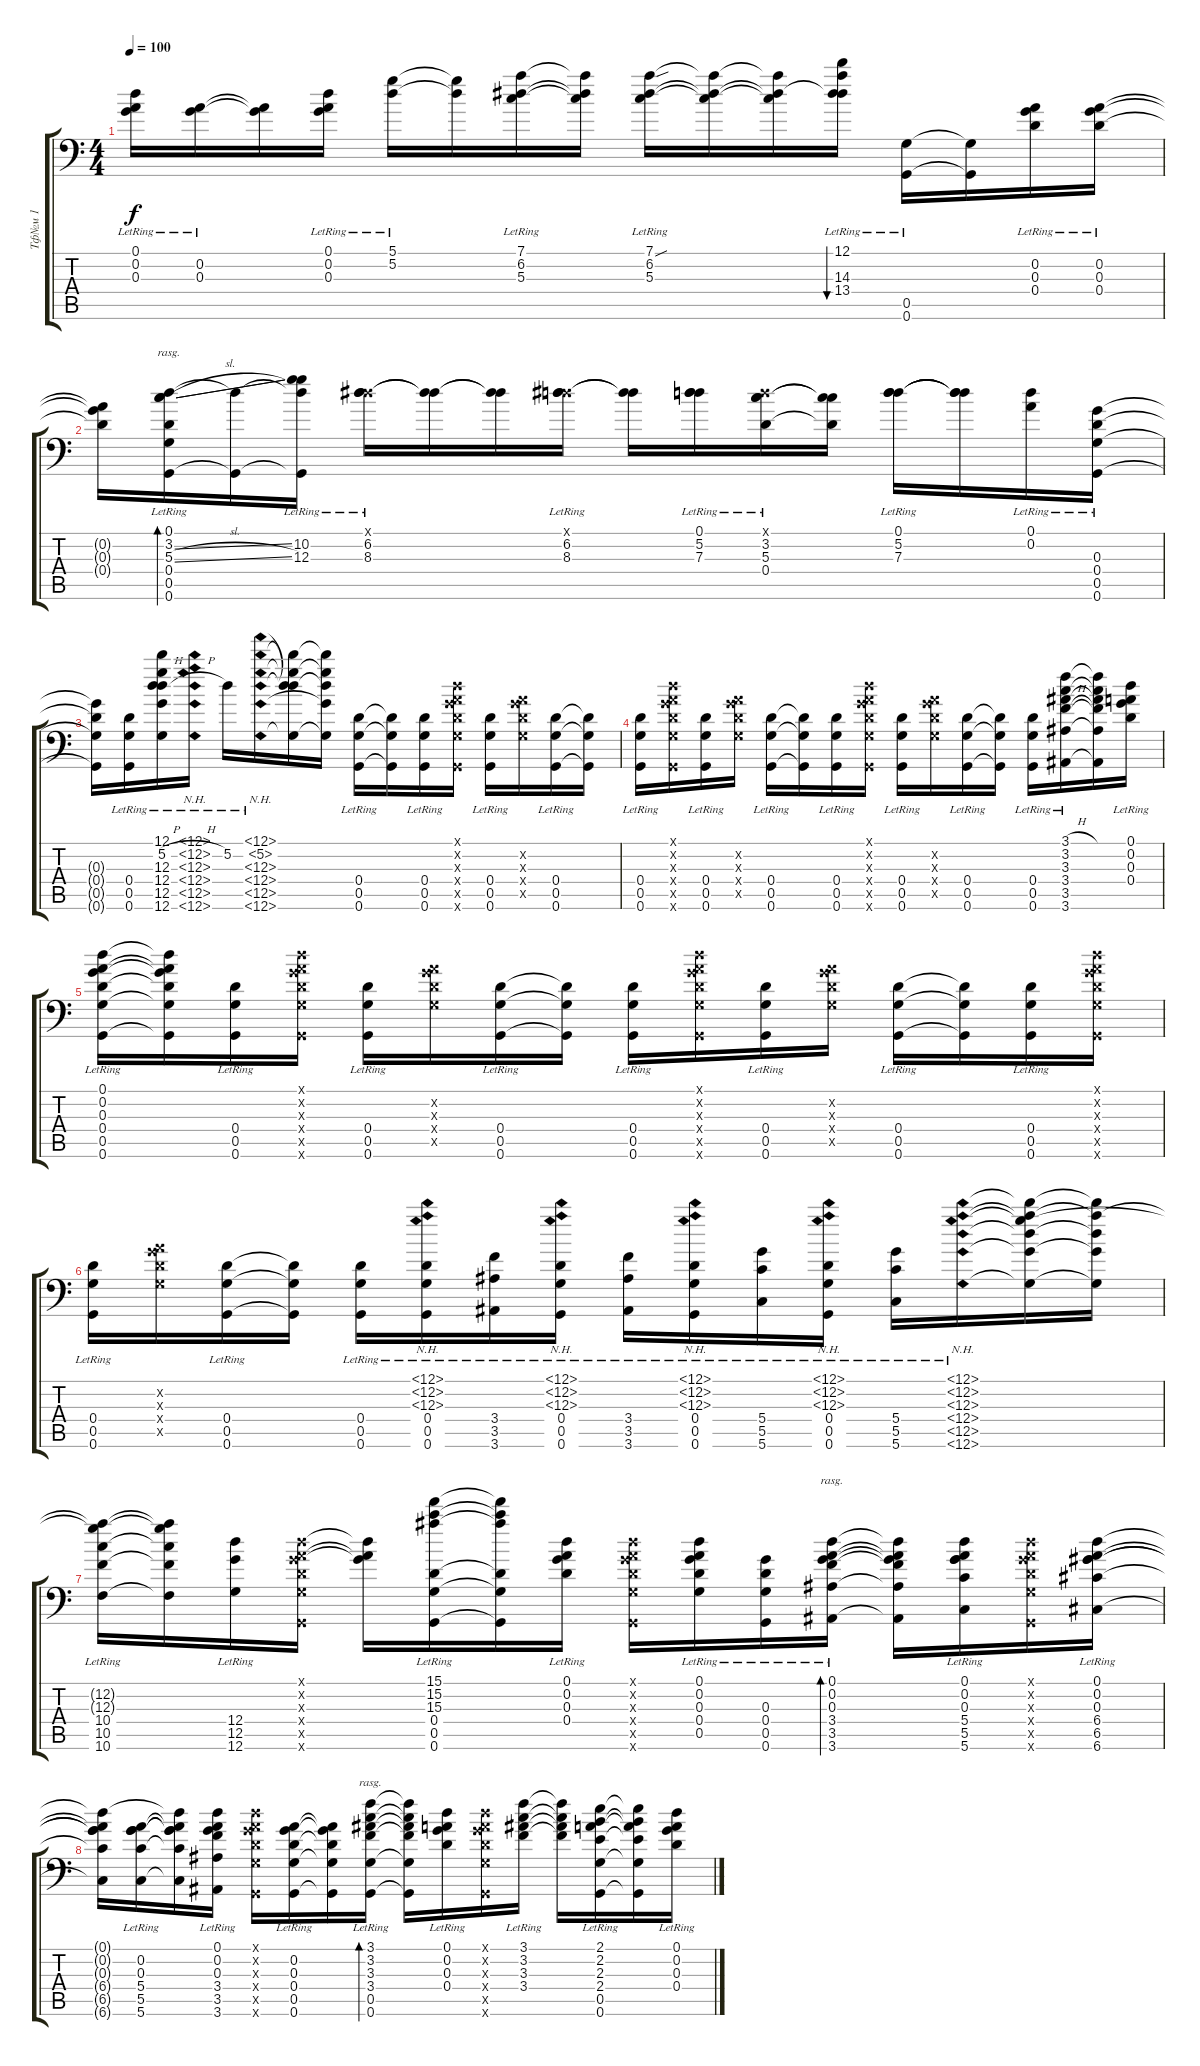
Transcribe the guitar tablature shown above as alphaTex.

\track ("Тф№м 1" "Тф№м 1") {instrument acousticguitarsteel}
\staff {score tabs}
\tuning (D4 A3 G3 D3 G2 G1) {hide}
\ts (4 4)
\tempo 100
\clef f4
\ks c
(0.1{lr} 0.2{lr} 0.3{lr}).16{dy f} (0.2{lr} 0.3{lr}).16 (0.2{t} 0.3{t}).16 (0.1{lr} 0.2{lr} 0.3{lr}).16 (5.1{lr} 5.2{lr}).16 (5.1{t} 5.2{t}).16 (7.1{lr} 6.2{lr} 5.3{lr}).16 (7.1{t} 6.2{t} 5.3{t}).16 (7.1{sou lr} 6.2{lr} 5.3{lr}).16 (7.1{t} 6.2{t} 5.3{t}).16 (7.1{t} 6.2{t} 5.3{t}).16 (12.1{lr} 6.2{t} 14.3{lr} 13.4{lr}).16{bu 60} (0.5{lr} 0.6{lr}).16 (0.5{t} 0.6{t}).16 (0.2{lr} 0.3{lr} 0.4{lr}).16 (0.2{lr} 0.3{lr} 0.4{lr}).16 |
(0.2{t} 0.3{t} 0.4{t}).16 (0.1{lr} 3.2{sl lr} 5.3{sl lr} 0.4{lr} 0.5{lr} 0.6{lr}).16{bd 60 rasg ii} (0.1{t} 0.6{t}).16 (0.1{t} 10.2{lr} 12.3{lr} 0.6{t}).16 (0.1{x} 6.2{lr} 8.3{lr}).16 (6.2{t} 8.3{t}).16 (6.2{t} 8.3{t}).16 (0.1{x} 6.2{lr} 8.3{lr}).16 (6.2{t} 8.3{t}).16 (0.1{lr} 5.2{lr} 7.3{lr}).16 (0.1{x} 3.2{lr} 5.3{lr} 0.4{lr}).16 (3.2{t} 5.3{t} 0.4{t}).16 (0.1{lr} 5.2{lr} 7.3{lr}).16 (0.1{t} 5.2{t} 7.3{t}).16 (0.1{lr} 0.2{lr}).16 (0.3{lr} 0.4{lr} 0.5{lr} 0.6{lr}).16 |
(0.3{t} 0.4{t} 0.5{t} 0.6{t}).16 (0.4{lr} 0.5{lr} 0.6{lr}).16 (12.1{lr} 5.2{h lr} 12.3{lr} 12.4{lr} 12.5{lr} 12.6{lr}).16 (12.1{nh lr} 0.2{nh h lr} 12.3{nh lr} 12.4{nh lr} 12.5{nh lr} 12.6{nh lr}).16 5.2{lr}.16 (12.1{nh lr} 5.2{nh lr} 12.3{nh lr} 12.4{nh lr} 12.5{nh lr} 12.6{nh lr}).16 (12.1{t} 5.2{t} 12.3{t} 12.4{t} 12.6{t}).16 (12.1{t} 5.2{t} 12.3{t} 12.5{t} 12.6{t}).16 (0.4{lr} 0.5{lr} 0.6{lr}).16 (0.4{t} 0.5{t} 0.6{t}).16 (0.4{lr} 0.5{lr} 0.6{lr}).16 (0.1{x} 0.2{x} 0.3{x} 0.4{x} 0.5{x} 0.6{x}).16 (0.4{lr} 0.5{lr} 0.6{lr}).16 (0.2{x} 0.3{x} 0.4{x} 0.5{x}).16 (0.4{lr} 0.5{lr} 0.6{lr}).16 (0.4{t} 0.5{t} 0.6{t}).16 |
(0.4{lr} 0.5{lr} 0.6{lr}).16 (0.1{x} 0.2{x} 0.3{x} 0.4{x} 0.5{x} 0.6{x}).16 (0.4{lr} 0.5{lr} 0.6{lr}).16 (0.2{x} 0.3{x} 0.4{x} 0.5{x}).16 (0.4{lr} 0.5{lr} 0.6{lr}).16 (0.4{t} 0.5{t} 0.6{t}).16 (0.4{lr} 0.5{lr} 0.6{lr}).16 (0.1{x} 0.2{x} 0.3{x} 0.4{x} 0.5{x} 0.6{x}).16 (0.4{lr} 0.5{lr} 0.6{lr}).16 (0.2{x} 0.3{x} 0.4{x} 0.5{x}).16 (0.4{lr} 0.5{lr} 0.6{lr}).16 (0.4{t} 0.5{t} 0.6{t}).16 (0.4{lr} 0.5{lr} 0.6{lr}).16 (3.1{h lr} 3.2{h lr} 3.3{h lr} 3.4{h lr} 3.5{lr} 3.6{lr}).16 (3.1{t} 3.2{t} 3.3{t} 3.4{t} 3.5{t} 3.6{t}).16 (0.1{lr} 0.2{lr} 0.3{lr} 0.4{lr}).16 |
(0.1{lr} 0.2{lr} 0.3{lr} 0.4{lr} 0.5{lr} 0.6{lr}).16 (0.1{t} 0.2{t} 0.3{t} 0.4{t} 0.5{t} 0.6{t}).16 (0.4{lr} 0.5{lr} 0.6{lr}).16 (0.1{x} 0.2{x} 0.3{x} 0.4{x} 0.5{x} 0.6{x}).16 (0.4{lr} 0.5{lr} 0.6{lr}).16 (0.2{x} 0.3{x} 0.4{x} 0.5{x}).16 (0.4{lr} 0.5{lr} 0.6{lr}).16 (0.4{t} 0.5{t} 0.6{t}).16 (0.4{lr} 0.5{lr} 0.6{lr}).16 (0.1{x} 0.2{x} 0.3{x} 0.4{x} 0.5{x} 0.6{x}).16 (0.4{lr} 0.5{lr} 0.6{lr}).16 (0.2{x} 0.3{x} 0.4{x} 0.5{x}).16 (0.4{lr} 0.5{lr} 0.6{lr}).16 (0.4{t} 0.5{t} 0.6{t}).16 (0.4{lr} 0.5{lr} 0.6{lr}).16 (0.1{x} 0.2{x} 0.3{x} 0.4{x} 0.5{x} 0.6{x}).16 |
(0.4{lr} 0.5{lr} 0.6{lr}).16 (0.2{x} 0.3{x} 0.4{x} 0.5{x}).16 (0.4{lr} 0.5{lr} 0.6{lr}).16 (0.4{t} 0.5{t} 0.6{t}).16 (0.4{lr} 0.5{lr} 0.6{lr}).16 (12.1{nh lr} 12.2{nh lr} 12.3{nh lr} 0.4{lr} 0.5{lr} 0.6{lr}).16 (3.4{lr} 3.5{lr} 3.6{lr}).16 (12.1{nh lr} 12.2{nh lr} 12.3{nh lr} 0.4{lr} 0.5{lr} 0.6{lr}).16 (3.4{lr} 3.5{lr} 3.6{lr}).16 (12.1{nh lr} 12.2{nh lr} 12.3{nh lr} 0.4{lr} 0.5{lr} 0.6{lr}).16 (5.4{lr} 5.5{lr} 5.6{lr}).16 (12.1{nh lr} 12.2{nh lr} 12.3{nh lr} 0.4{lr} 0.5{lr} 0.6{lr}).16 (5.4{lr} 5.5{lr} 5.6{lr}).16 (12.1{nh lr} 12.2{nh lr} 12.3{nh lr} 12.4{nh lr} 12.5{nh lr} 12.6{nh lr}).16 (12.1{t} 12.2{t} 12.3{t} 12.4{t} 12.5{t} 12.6{t}).16 (12.1{t} 12.2{t} 12.4{t} 12.5{t} 12.6{t}).16 |
(12.2{t} 12.3{t} 10.4{lr} 10.5{lr} 10.6{lr}).16 (12.2{t} 12.3{t} 10.4{t} 10.5{t} 10.6{t}).16 (12.4{lr} 12.5{lr} 12.6{lr}).16 (0.1{x} 0.2{x} 0.3{x} 0.4{x} 0.5{x} 0.6{x}).16 (0.1{t} 0.2{t} 0.3{t}).16 (15.1{lr} 15.2{lr} 15.3{lr} 0.4{lr} 0.5{lr} 0.6{lr}).16 (15.1{t} 15.2{t} 15.3{t} 0.4{t} 0.5{t} 0.6{t}).16 (0.1{lr} 0.2{lr} 0.3{lr} 0.4{lr}).16 (0.1{x} 0.2{x} 0.3{x} 0.4{x} 0.5{x} 0.6{x}).16 (0.1{lr} 0.2{lr} 0.3{lr} 0.4{lr} 0.5{lr}).16 (0.3{lr} 0.4{lr} 0.5{lr} 0.6{lr}).16 (0.1{lr} 0.2{lr} 0.3{lr} 3.4{lr} 3.5{lr} 3.6{lr}).16{bd 60 rasg ii} (0.1{t} 0.2{t} 0.3{t} 3.4{t} 3.5{t} 3.6{t}).16 (0.1{lr} 0.2{lr} 0.3{lr} 5.4{lr} 5.5{lr} 5.6{lr}).16 (0.1{x} 0.2{x} 0.3{x} 0.4{x} 0.5{x} 0.6{x}).16 (0.1{lr} 0.2{lr} 0.3{lr} 6.4{lr} 6.5{lr} 6.6{lr}).16 |
(0.1{t} 0.2{t} 0.3{t} 6.4{t} 6.5{t} 6.6{t}).16 (0.2{lr} 0.3{lr} 5.4{lr} 5.5{lr} 5.6{lr}).16 (0.1{t} 0.2{t} 0.3{t} 5.4{t} 5.5{t} 5.6{t}).16 (0.1{lr} 0.2{lr} 0.3{lr} 3.4{lr} 3.5{lr} 3.6{lr}).16 (0.1{x} 0.2{x} 0.3{x} 0.4{x} 0.5{x} 0.6{x}).16 (0.2{lr} 0.3{lr} 0.4{lr} 0.5{lr} 0.6{lr}).16 (0.2{t} 0.3{t} 0.4{t} 0.5{t} 0.6{t}).16 (3.1{lr} 3.2{lr} 3.3{lr} 3.4{lr} 0.5{lr} 0.6{lr}).16{bd 60 rasg ii} (3.1{t} 3.2{t} 3.3{t} 3.4{t} 0.5{t} 0.6{t}).16 (0.1{lr} 0.2{lr} 0.3{lr} 0.4{lr}).16 (0.1{x} 0.2{x} 0.3{x} 0.4{x} 0.5{x} 0.6{x}).16 (3.1{lr} 3.2{lr} 3.3{lr} 3.4{lr}).16 (3.1{t} 3.2{t} 3.3{t} 3.4{t}).16 (2.1{lr} 2.2{lr} 2.3{lr} 2.4{lr} 0.5{lr} 0.6{lr}).16 (2.1{t} 2.2{t} 2.3{t} 2.4{t} 0.5{t} 0.6{t}).16 (0.1{lr} 0.2{lr} 0.3{lr} 0.4{lr}).16
